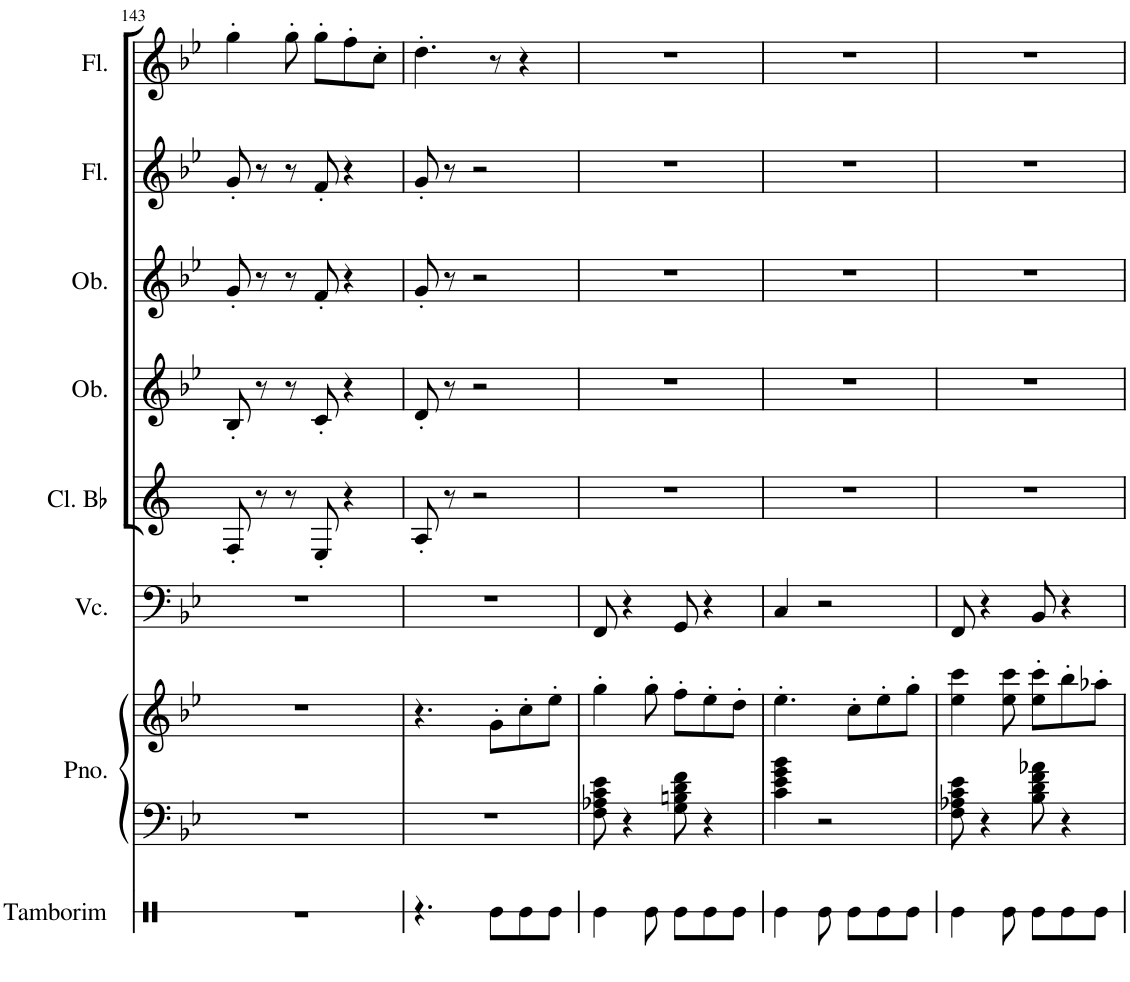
**kern	**kern	**kern	**kern	**kern	**kern	**kern	**kern
*part7	*part7	*part6	*part5	*part4	*part3	*part2	*part1
*staff8	*staff7	*staff6	*staff5	*staff4	*staff3	*staff2	*staff1
*I"Piano	*	*I"Violoncelo	*I"Clarinete em Bb	*I"Oboé	*I"Oboé	*I"Flauta	*I"Flauta
*I'Pno.	*	*I'Vc.	*I'Cl. Bb	*I'Ob.	*I'Ob.	*I'Fl.	*I'Fl.
!!LO:PB:g=z
*clefF4	*clefG2	*clefF4	*clefG2	*clefG2	*clefG2	*clefG2	*clefG2
*	*	*	*Trd1c2	*	*	*	*
*k[b-e-]	*k[b-e-]	*k[b-e-]	*k[]	*k[b-e-]	*k[b-e-]	*k[b-e-]	*k[b-e-]
*M6/8	*M6/8	*M6/8	*M6/8	*M6/8	*M6/8	*M6/8	*M6/8
=143	=143	=143	=143	=143	=143	=143	=143
2.r	2.r	2.r	8F'/	8B-'/	8g'/	8g'/	4gg'\
.	.	.	8r	8r	8r	8r	.
.	.	.	8r	8r	8r	8r	8gg'\
.	.	.	8E'/	8c'/	8f'/	8f'/	8gg'\L
.	.	.	4r	4r	4r	4r	8ff'\
.	.	.	.	.	.	.	8cc'\J
=144	=144	=144	=144	=144	=144	=144	=144
2.r	4.r	2.r	8A'/	8d'/	8g'/	8g'/	4.dd'\
.	.	.	8r	8r	8r	8r	.
.	.	.	2r	2r	2r	2r	.
.	8g'\L	.	.	.	.	.	8r
.	8cc'\	.	.	.	.	.	4r
.	8ee-'\J	.	.	.	.	.	.
=145	=145	=145	=145	=145	=145	=145	=145
8F\ 8A-X\ 8c\ 8e-\	4gg'\	8FF/	2.r	2.r	2.r	2.r	2.r
4r	.	4r	.	.	.	.	.
.	8gg'\	.	.	.	.	.	.
8G\ 8Bn\ 8d\ 8f\	8ff'\L	8GG/	.	.	.	.	.
4r	8ee-'\	4r	.	.	.	.	.
.	8dd'\J	.	.	.	.	.	.
=146	=146	=146	=146	=146	=146	=146	=146
4c\ 4e-\ 4g\ 4b-\	4.ee-'\	4C/	2.r	2.r	2.r	2.r	2.r
2r	.	2r	.	.	.	.	.
.	8cc'\L	.	.	.	.	.	.
.	8ee-'\	.	.	.	.	.	.
.	8gg'\J	.	.	.	.	.	.
=147	=147	=147	=147	=147	=147	=147	=147
8F\ 8A-X\ 8c\ 8e-\	4ee-\ 4ccc\	8FF/	2.r	2.r	2.r	2.r	2.r
4r	.	4r	.	.	.	.	.
.	8ee-\ 8ccc\	.	.	.	.	.	.
8B-\ 8d\ 8f\ 8a-X\	8ee-\' 8ccc\'L	8BB-/	.	.	.	.	.
4r	8bb-'\	4r	.	.	.	.	.
.	8aa-X'\J	.	.	.	.	.	.
=	=	=	=	=	=	=	=
*-	*-	*-	*-	*-	*-	*-	*-
